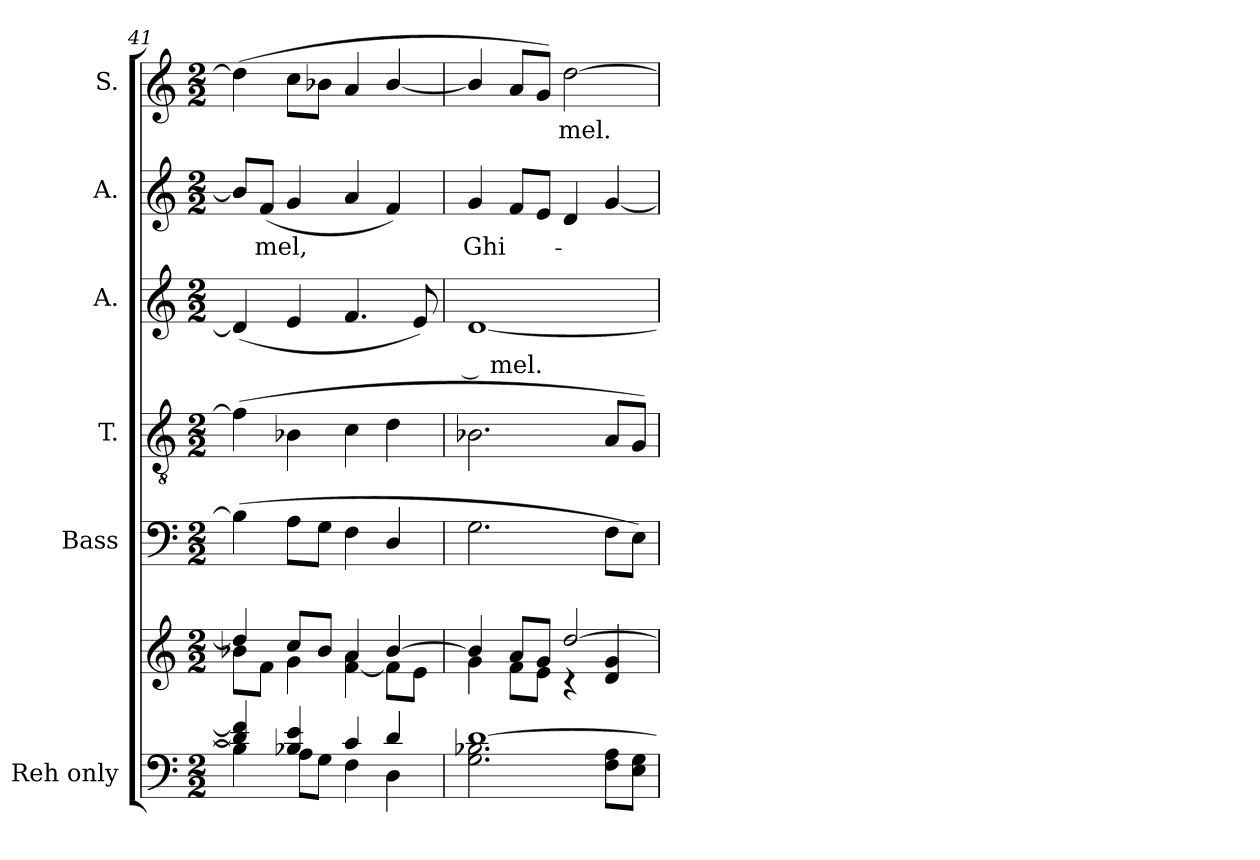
**kern	**kern	**kern	**kern	**kern	**text	**kern	**text	**kern	**text
*part6	*part6	*part5	*part4	*part3	*part3	*part2	*part2	*part1	*part1
*staff7	*staff6	*staff5	*staff4	*staff3	*staff3	*staff2	*staff2	*staff1	*staff1
*I"Reh only	*	*I"Bass	*I"T.	*I"A.	*	*I"A.	*	*I"S.	*
*	*	*I'B.	*	*	*	*	*	*	*
*clefF4	*clefG2	*clefF4	*clefGv2	*clefG2	*	*clefG2	*	*clefG2	*
*	*	*	*	*ITrd7c12	*	*ITrd7c12	*	*	*
*k[]	*k[]	*k[]	*k[]	*k[]	*	*k[]	*	*k[]	*
*C:	*C:	*C:	*C:	*C:	*	*C:	*	*C:	*
*M2/2	*M2/2	*M2/2	*M2/2	*M2/2	*	*M2/2	*	*M2/2	*
=41	=41	=41	=41	=41	=41	=41	=41	=41	=41
*^	*^	*	*	*	*	*	*	*	*
4d/] 4f/]	4B-\]	4dd/]	8b-X\L	(>4B-\]	(<4f\]	(4D/]	.	8B-/L]	.	(>4dd\]	.
!	!	!	!	!	!	!	!	!	!LO:LY:b	!	!
.	.	.	8f\J	.	.	.	.	(<8F/J	-mel,	.	.
4B-X/ 4e/	8A\L	8cc/L	4g\	8A\L	4B-X\	4E/	.	4G/	.	8cc\L	.
.	8G\J	8b-/J	.	8G\J	.	.	.	.	.	8b-X\J	.
4c/	4F\	4a/	[<4f\ 4a\	4F\	4c\	4.F/	.	4A/	.	4a/	.
4d/	4D\	[>4b-/	8f\L]	4D/	4d\	.	.	4F/)	.	[<4b-/	.
.	.	.	8e\J	.	.	8E/)	.	.	.	.	.
!!LO:PB:g=z
=42	=42	=42	=42	=42	=42	=42	=42	=42	=42	=42	=42
!	!	!	!	!	!	!	!LO:LY:b	!	!LO:LY:b	!	!
[>1d	2.G\ 2.B-X\	4b-/]	4g\	2.G\	2.B-X\	[>1D	-­ mel.	4G/	Ghi-	4b-/]	.
.	.	8a/L	8f\L	.	.	.	.	8F/L	.	8a/L	.
.	.	8g/J	8e\J	.	.	.	.	8E/J	.	8g/J)	.
!	!	!	!	!	!	!	!	!	!	!	!LO:LY:b
.	.	[>2dd/	4rc	.	.	.	.	4D/	.	[>2dd\	-mel.
.	8F\ 8A\L	.	4d/ 4g/	8F\L	8A/L	.	.	[<4G/	.	.	.
.	8E\ 8G\J	.	.	8E\J)	8G/J)	.	.	.	.	.	.
*v	*v	*	*	*	*	*	*	*	*	*	*
*	*v	*v	*	*	*	*	*	*	*	*
=	=	=	=	=	=	=	=	=	=
*-	*-	*-	*-	*-	*-	*-	*-	*-	*-
